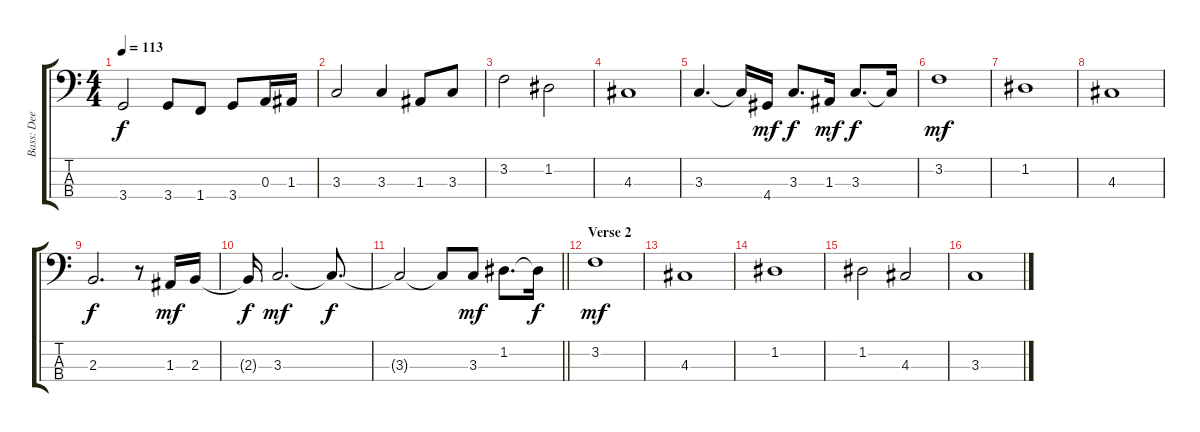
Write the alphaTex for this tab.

\track ("Bass: Dee Murray" "Bass: Dee ") {instrument electricbassfinger}
\staff {score tabs}
\tuning (G2 D2 A1 E1) {hide}
\ts (4 4)
\tempo 113
\clef f4
\ks c
3.4.2{dy f} 3.4.8 1.4.8 3.4.8 0.3.16 1.3.16 |
3.3.2 3.3.4 1.3.8 3.3.8 |
3.2.2 1.2.2 |
4.3.1 |
3.3.4{d} 3.3{t}.16 4.4.16{dy mf} 3.3.8{d dy f} 1.3.16{dy mf} 3.3.8{d dy f} 3.3{t}.16 |
3.2.1{dy mf} |
1.2.1 |
4.3.1 |
2.3.2{d dy f} r.8 1.3.16{dy mf} 2.3.16 |
2.3{t}.16{dy f} 3.3.2{d dy mf} 3.3{t}.8{d dy f} |
\barLineRight lightlight
3.3{t}.2 3.3{t}.8 3.3.8{dy mf} 1.2.8{d} 1.2{t}.16{dy f} |
\section ("" "Verse 2")
3.2.1{dy mf} |
4.3.1 |
1.2.1 |
1.2.2 4.3.2 |
3.3.1
